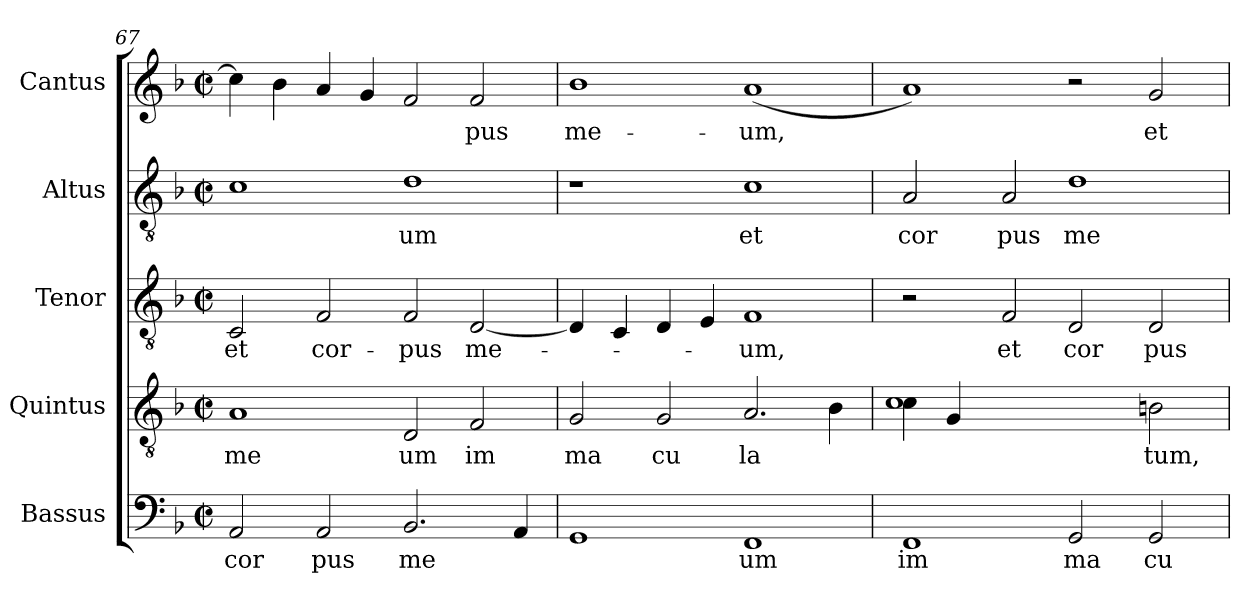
**kern	**text	**kern	**text	**kern	**text	**kern	**text	**kern	**text
*part5	*part5	*part4	*part4	*part3	*part3	*part2	*part2	*part1	*part1
*staff5	*staff5	*staff4	*staff4	*staff3	*staff3	*staff2	*staff2	*staff1	*staff1
*I"Bassus	*	*I"Quintus	*	*I"Tenor	*	*I"Altus	*	*I"Cantus	*
*clefF4	*	*clefGv2	*	*clefGv2	*	*clefGv2	*	*clefG2	*
*k[b-]	*	*k[b-]	*	*k[b-]	*	*k[b-]	*	*k[b-]	*
*F:	*	*F:	*	*F:	*	*F:	*	*F:	*
*M2/2	*	*M2/2	*	*M2/2	*	*M2/2	*	*M2/2	*
*met(c|)	*	*met(c|)	*	*met(c|)	*	*met(c|)	*	*met(c|)	*
=67	=67	=67	=67	=67	=67	=67	=67	=67	=67
!	!LO:LY:b:cj	!	!LO:LY:b:cj	!	!LO:LY:b:cj	!	!	!	!
2AA/	cor	1A	me	2C/	et	1c	.	4cc\]	.
.	.	.	.	.	.	.	.	4b-\	.
!	!LO:LY:b:cj	!	!	!	!LO:LY:b:cj	!	!	!	!
2AA/	pus	.	.	2F/	cor-	.	.	4a/	.
.	.	.	.	.	.	.	.	4g/	.
!	!LO:LY:b	!	!LO:LY:b:cj	!	!LO:LY:b:cj	!	!LO:LY:b:cj	!	!
2.BB-/	me	2D/	um	2F/	-pus	1d	-um	2f/	.
!	!	!	!LO:LY:b:cj	!	!LO:LY:b	!	!	!	!LO:LY:b:cj
.	.	2F/	im	[<2D/	me-	.	.	2f/	-pus
4AA/	.	.	.	.	.	.	.	.	.
=68	=68	=68	=68	=68	=68	=68	=68	=68	=68
!	!	!	!LO:LY:b:cj	!	!	!	!	!	!LO:LY:b:cj
1GG	.	2G/	ma	4D/]	.	1r	.	1b-	me-
.	.	.	.	4C/	.	.	.	.	.
!	!	!	!LO:LY:b:cj	!	!	!	!	!	!
.	.	2G/	cu	4D/	.	.	.	.	.
.	.	.	.	4E/	.	.	.	.	.
!	!LO:LY:b:cj	!	!LO:LY:b:cj	!	!LO:LY:b:cj	!	!LO:LY:b:cj	!	!LO:LY:b
1FF	um	2.A/	la	1F	-um,	1c	et	(>1a	-um,
.	.	4B-\	.	.	.	.	.	.	.
!!LO:LB:g=z
=69	=69	=69	=69	=69	=69	=69	=69	=69	=69
!	!LO:LY:b:cj	!	!	!	!	!	!LO:LY:b:cj	!	!
*	*	*^	*	*	*	*	*	*	*
*	*	*	*^	*	*	*	*	*	*	*
1FF	im	4c\	1c	4..ryy	.	2r	.	2A/	cor	1a)	.
.	.	4G/	.	.	.	.	.	.	.	.	.
.	.	.	.	1ryy	.	.	.	.	.	.	.
!	!	!	!	!	!	!	!LO:LY:b:cj	!	!LO:LY:b:cj	!	!
.	.	1ryy	.	.	.	2F/	et	2A/	pus	.	.
!	!LO:LY:b:cj	!	!	!	!	!	!LO:LY:b:cj	!	!LO:LY:b:cj	!	!
2GG/	ma	.	1ryy	.	.	2D/	cor	1d	me	2r	.
.	.	.	.	2ryy	.	.	.	.	.	.	.
!	!LO:LY:b:cj	!	!	!	!LO:LY:b:cj	!	!LO:LY:b:cj	!	!	!	!LO:LY:b:cj
2GG/	cu	2Bn\	.	.	tum,	2D/	pus	.	.	2g/	et
.	.	.	.	16ryy	.	.	.	.	.	.	.
*	*	*v	*v	*v	*	*	*	*	*	*	*
=	=	=	=	=	=	=	=	=	=
*-	*-	*-	*-	*-	*-	*-	*-	*-	*-
